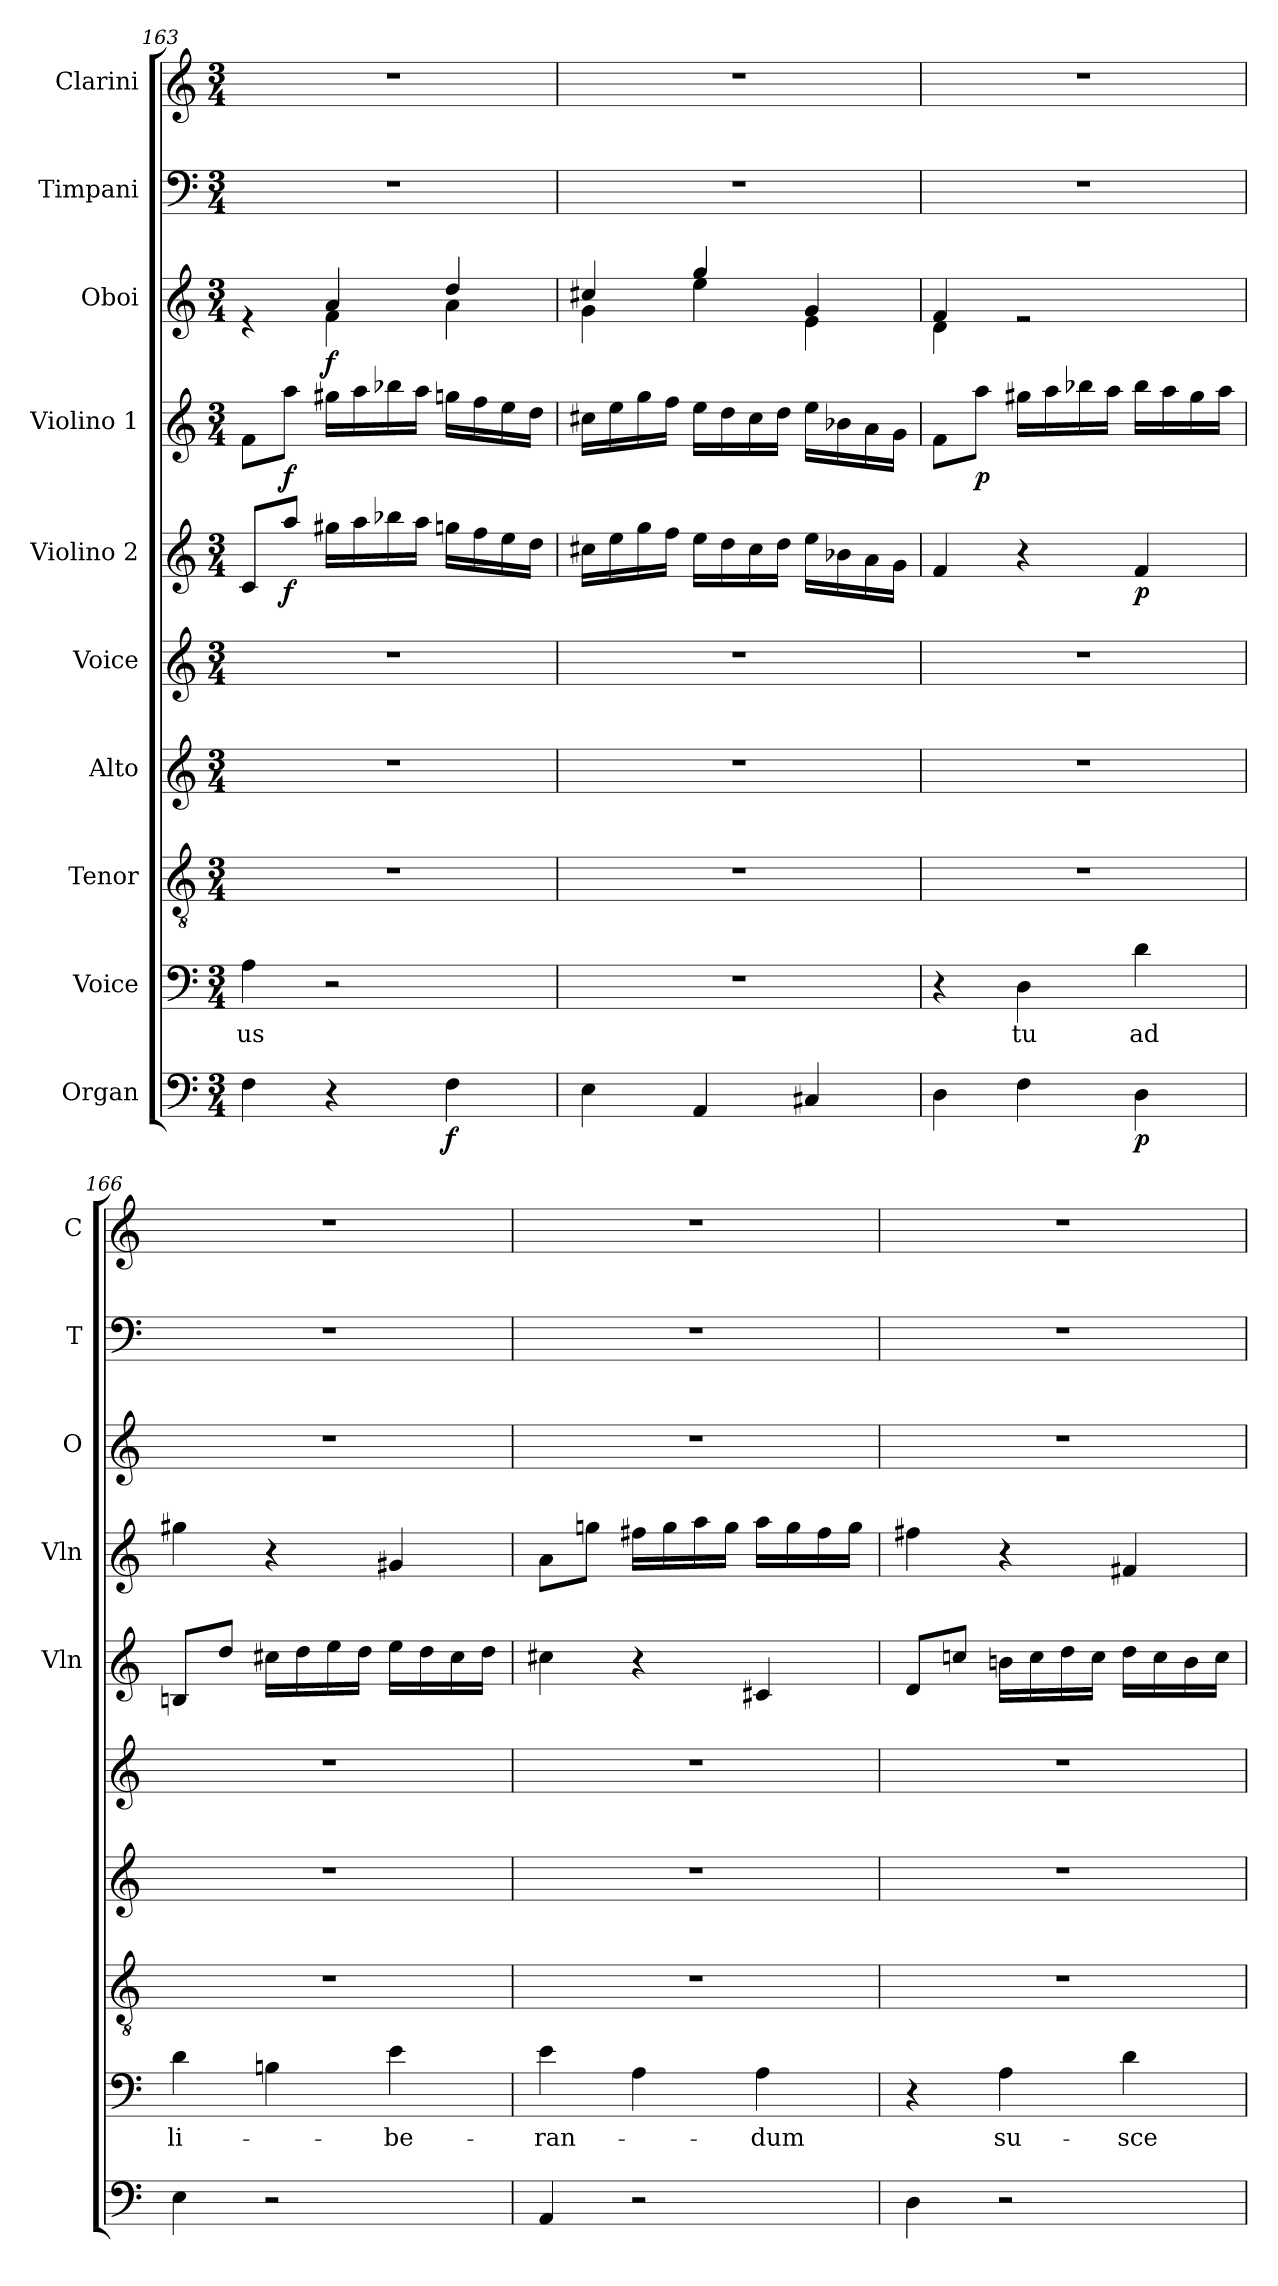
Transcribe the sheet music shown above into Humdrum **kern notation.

**kern	**dynam	**kern	**text	**kern	**kern	**kern	**kern	**dynam	**kern	**dynam	**kern	**dynam	**kern	**kern
*part10	*part10	*part9	*part9	*part8	*part7	*part6	*part5	*part5	*part4	*part4	*part3	*part3	*part2	*part1
*staff10	*staff10	*staff9	*staff9	*staff8	*staff7	*staff6	*staff5	*staff5	*staff4	*staff4	*staff3	*staff3	*staff2	*staff1
*I"Organ	*	*I"Voice	*	*I"Tenor	*I"Alto	*I"Voice	*I"Violino 2	*	*I"Violino 1	*	*I"Oboi	*	*I"Timpani	*I"Clarini
*	*	*	*	*	*	*	*I'Vln	*	*I'Vln	*	*I'O	*	*I'T	*I'C
*clefF4	*	*clefF4	*	*clefGv2	*clefG2	*clefG2	*clefG2	*	*clefG2	*	*clefG2	*	*clefF4	*clefG2
*k[]	*	*k[]	*	*k[]	*k[]	*k[]	*k[]	*	*k[]	*	*k[]	*	*k[]	*k[]
*M3/4	*	*M3/4	*	*M3/4	*M3/4	*M3/4	*M3/4	*	*M3/4	*	*M3/4	*	*M3/4	*M3/4
=163	=163	=163	=163	=163	=163	=163	=163	=163	=163	=163	=163	=163	=163	=163
!	!	!	!LO:LY:b	!	!	!	!	!	!	!	!	!	!	!
*	*	*	*	*	*	*	*	*	*	*	*^	*	*	*
4F\	.	4A\	-us	2.r	2.r	2.r	8c/L	.	8f\L	.	4re	4ryy	.	2.r	2.r
!	!	!	!	!	!	!	!	!LO:DY:b	!	!LO:DY:b	!	!	!	!	!
.	.	.	.	.	.	.	8aa/J	f	8aa\J	f	.	.	.	.	.
!	!	!	!	!	!	!	!	!	!	!	!	!	!LO:DY:b	!	!
4r	.	2r	.	.	.	.	16gg#X\LL	.	16gg#X\LL	.	4a/	4f\	f	.	.
.	.	.	.	.	.	.	16aa\	.	16aa\	.	.	.	.	.	.
.	.	.	.	.	.	.	16bb-X\	.	16bb-X\	.	.	.	.	.	.
.	.	.	.	.	.	.	16aa\JJ	.	16aa\JJ	.	.	.	.	.	.
!	!LO:DY:b	!	!	!	!	!	!	!	!	!	!	!	!	!	!
4F\	f	.	.	.	.	.	16ggn\LL	.	16ggn\LL	.	4dd/	4a\	.	.	.
.	.	.	.	.	.	.	16ff\	.	16ff\	.	.	.	.	.	.
.	.	.	.	.	.	.	16ee\	.	16ee\	.	.	.	.	.	.
.	.	.	.	.	.	.	16dd\JJ	.	16dd\JJ	.	.	.	.	.	.
=164	=164	=164	=164	=164	=164	=164	=164	=164	=164	=164	=164	=164	=164	=164	=164
4E\	.	2.r	.	2.r	2.r	2.r	16cc#X\LL	.	16cc#X\LL	.	4cc#X/	4g\	.	2.r	2.r
.	.	.	.	.	.	.	16ee\	.	16ee\	.	.	.	.	.	.
.	.	.	.	.	.	.	16gg\	.	16gg\	.	.	.	.	.	.
.	.	.	.	.	.	.	16ff\JJ	.	16ff\JJ	.	.	.	.	.	.
4AA/	.	.	.	.	.	.	16ee\LL	.	16ee\LL	.	4gg/	4ee\	.	.	.
.	.	.	.	.	.	.	16dd\	.	16dd\	.	.	.	.	.	.
.	.	.	.	.	.	.	16cc#\	.	16cc#\	.	.	.	.	.	.
.	.	.	.	.	.	.	16dd\JJ	.	16dd\JJ	.	.	.	.	.	.
4C#X/	.	.	.	.	.	.	16ee\LL	.	16ee\LL	.	4g/	4e\	.	.	.
.	.	.	.	.	.	.	16b-X\	.	16b-X\	.	.	.	.	.	.
.	.	.	.	.	.	.	16a\	.	16a\	.	.	.	.	.	.
.	.	.	.	.	.	.	16g\JJ	.	16g\JJ	.	.	.	.	.	.
!!LO:PB:g=z
=165	=165	=165	=165	=165	=165	=165	=165	=165	=165	=165	=165	=165	=165	=165	=165
4D\	.	4r	.	2.r	2.r	2.r	4f/	.	8f\L	.	4f/	4d\	.	2.r	2.r
!	!	!	!	!	!	!	!	!	!	!LO:DY:b	!	!	!	!	!
.	.	.	.	.	.	.	.	.	8aa\J	p	.	.	.	.	.
!	!	!	!LO:LY:b	!	!	!	!	!	!	!	!	!	!	!	!
4F\	.	4D\	tu	.	.	.	4r	.	16gg#X\LL	.	2re	2ryy	.	.	.
.	.	.	.	.	.	.	.	.	16aa\	.	.	.	.	.	.
.	.	.	.	.	.	.	.	.	16bb-X\	.	.	.	.	.	.
.	.	.	.	.	.	.	.	.	16aa\JJ	.	.	.	.	.	.
!	!LO:DY:b	!	!LO:LY:b	!	!	!	!	!LO:DY:b	!	!	!	!	!	!	!
4D\	p	4d\	ad	.	.	.	4f/	p	16bb-\LL	.	.	.	.	.	.
.	.	.	.	.	.	.	.	.	16aa\	.	.	.	.	.	.
.	.	.	.	.	.	.	.	.	16gg#\	.	.	.	.	.	.
.	.	.	.	.	.	.	.	.	16aa\JJ	.	.	.	.	.	.
*	*	*	*	*	*	*	*	*	*	*	*v	*v	*	*	*
=166	=166	=166	=166	=166	=166	=166	=166	=166	=166	=166	=166	=166	=166	=166
!	!	!	!LO:LY:b	!	!	!	!	!	!	!	!	!	!	!
4E\	.	4d\	li-	2.r	2.r	2.r	8Bn/L	.	4gg#X\	.	2.r	.	2.r	2.r
.	.	.	.	.	.	.	8dd/J	.	.	.	.	.	.	.
2r	.	4Bn\	.	.	.	.	16cc#X\LL	.	4r	.	.	.	.	.
.	.	.	.	.	.	.	16dd\	.	.	.	.	.	.	.
.	.	.	.	.	.	.	16ee\	.	.	.	.	.	.	.
.	.	.	.	.	.	.	16dd\JJ	.	.	.	.	.	.	.
!	!	!	!LO:LY:b	!	!	!	!	!	!	!	!	!	!	!
.	.	4e\	-be-	.	.	.	16ee\LL	.	4g#X/	.	.	.	.	.
.	.	.	.	.	.	.	16dd\	.	.	.	.	.	.	.
.	.	.	.	.	.	.	16cc#\	.	.	.	.	.	.	.
.	.	.	.	.	.	.	16dd\JJ	.	.	.	.	.	.	.
=167	=167	=167	=167	=167	=167	=167	=167	=167	=167	=167	=167	=167	=167	=167
!	!	!	!LO:LY:b	!	!	!	!	!	!	!	!	!	!	!
4AA/	.	4e\	-ran-	2.r	2.r	2.r	4cc#X\	.	8a\L	.	2.r	.	2.r	2.r
.	.	.	.	.	.	.	.	.	8ggn\J	.	.	.	.	.
2r	.	4A\	.	.	.	.	4r	.	16ff#X\LL	.	.	.	.	.
.	.	.	.	.	.	.	.	.	16gg\	.	.	.	.	.
.	.	.	.	.	.	.	.	.	16aa\	.	.	.	.	.
.	.	.	.	.	.	.	.	.	16gg\JJ	.	.	.	.	.
!	!	!	!LO:LY:b	!	!	!	!	!	!	!	!	!	!	!
.	.	4A\	-dum	.	.	.	4c#X/	.	16aa\LL	.	.	.	.	.
.	.	.	.	.	.	.	.	.	16gg\	.	.	.	.	.
.	.	.	.	.	.	.	.	.	16ff#\	.	.	.	.	.
.	.	.	.	.	.	.	.	.	16gg\JJ	.	.	.	.	.
=168	=168	=168	=168	=168	=168	=168	=168	=168	=168	=168	=168	=168	=168	=168
4D\	.	4r	.	2.r	2.r	2.r	8d/L	.	4ff#X\	.	2.r	.	2.r	2.r
.	.	.	.	.	.	.	8ccn/J	.	.	.	.	.	.	.
!	!	!	!LO:LY:b	!	!	!	!	!	!	!	!	!	!	!
2r	.	4A\	su-	.	.	.	16bn\LL	.	4r	.	.	.	.	.
.	.	.	.	.	.	.	16cc\	.	.	.	.	.	.	.
.	.	.	.	.	.	.	16dd\	.	.	.	.	.	.	.
.	.	.	.	.	.	.	16cc\JJ	.	.	.	.	.	.	.
!	!	!	!LO:LY:b	!	!	!	!	!	!	!	!	!	!	!
.	.	4d\	-sce-	.	.	.	16dd\LL	.	4f#X/	.	.	.	.	.
.	.	.	.	.	.	.	16cc\	.	.	.	.	.	.	.
.	.	.	.	.	.	.	16b\	.	.	.	.	.	.	.
.	.	.	.	.	.	.	16cc\JJ	.	.	.	.	.	.	.
=	=	=	=	=	=	=	=	=	=	=	=	=	=	=
*-	*-	*-	*-	*-	*-	*-	*-	*-	*-	*-	*-	*-	*-	*-
